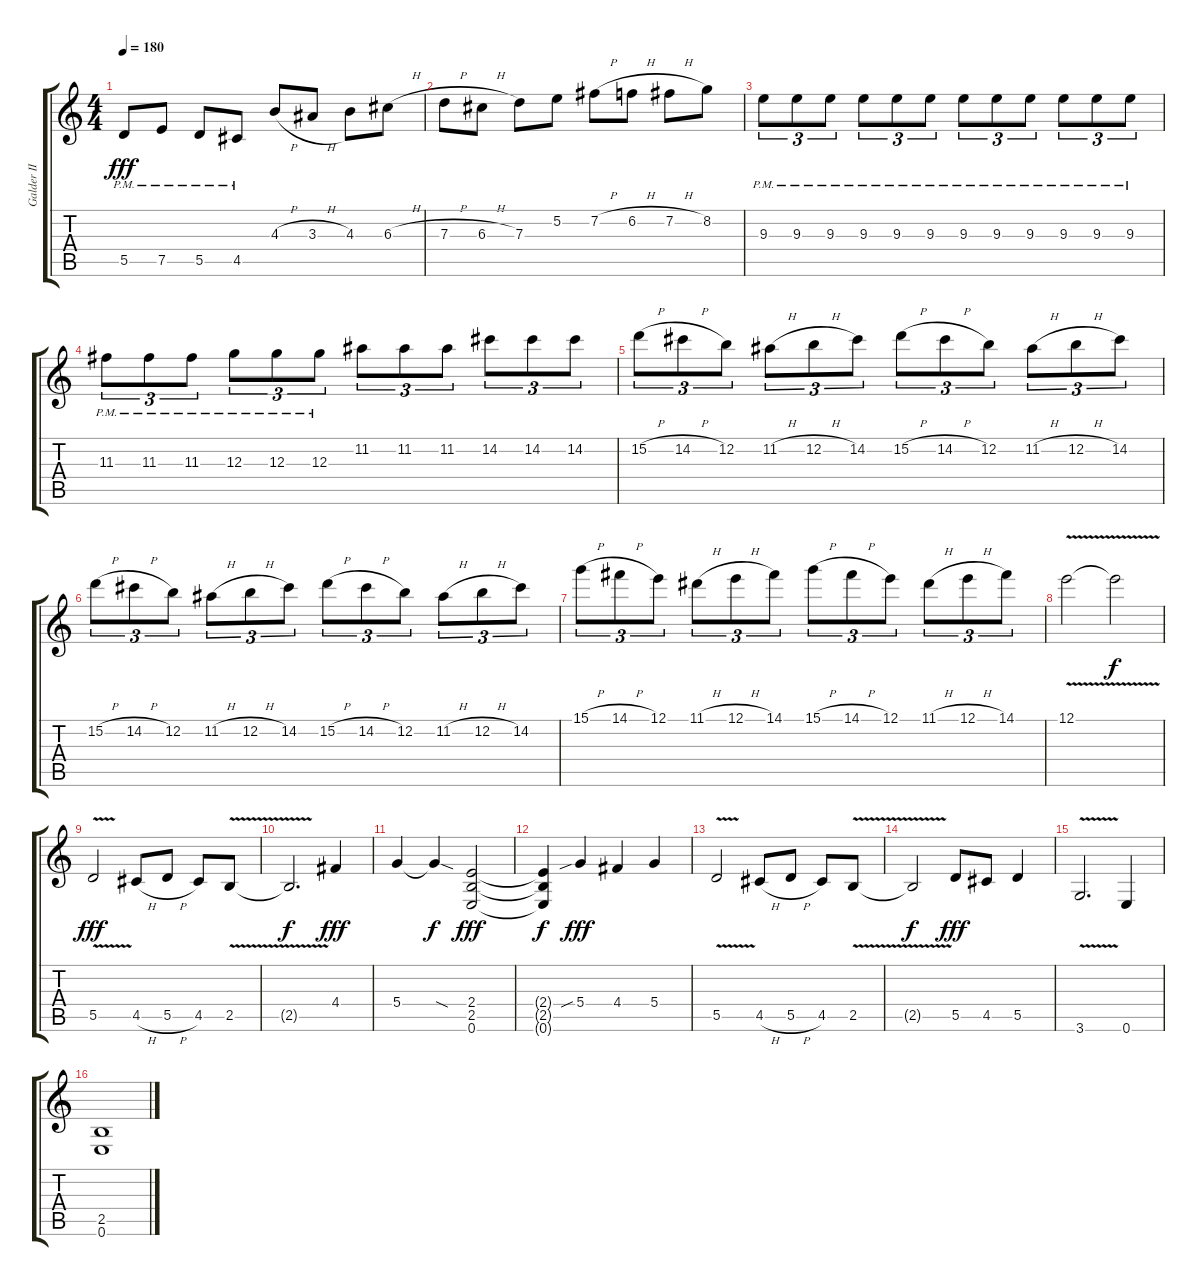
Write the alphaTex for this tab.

\track ("Galder II" "Galder II") {instrument distortionguitar}
\staff {score tabs}
\tuning (E4 B3 G3 D3 A2 E2) {hide}
\ts (4 4)
\tempo 180
\clef g2
\ks c
5.5{pm}.8{dy fff volume 14} 7.5{pm}.8 5.5{pm}.8 4.5{pm}.8 4.3{h}.8 3.3{h}.8 4.3.8 6.3{h}.8 |
7.3{h}.8 6.3{h}.8 7.3.8 5.2.8 7.2{h}.8 6.2{h}.8 7.2{h}.8 8.2.8 |
9.3{pm}.8{tu (3 2)} 9.3{pm}.8{tu (3 2)} 9.3{pm}.8{tu (3 2)} 9.3{pm}.8{tu (3 2)} 9.3{pm}.8{tu (3 2)} 9.3{pm}.8{tu (3 2)} 9.3{pm}.8{tu (3 2)} 9.3{pm}.8{tu (3 2)} 9.3{pm}.8{tu (3 2)} 9.3{pm}.8{tu (3 2)} 9.3{pm}.8{tu (3 2)} 9.3{pm}.8{tu (3 2)} |
11.3{pm}.8{tu (3 2)} 11.3{pm}.8{tu (3 2)} 11.3{pm}.8{tu (3 2)} 12.3{pm}.8{tu (3 2)} 12.3{pm}.8{tu (3 2)} 12.3{pm}.8{tu (3 2)} 11.2.8{tu (3 2)} 11.2.8{tu (3 2)} 11.2.8{tu (3 2)} 14.2.8{tu (3 2)} 14.2.8{tu (3 2)} 14.2.8{tu (3 2)} |
15.2{h}.8{tu (3 2) volume 14} 14.2{h}.8{tu (3 2)} 12.2.8{tu (3 2)} 11.2{h}.8{tu (3 2)} 12.2{h}.8{tu (3 2)} 14.2.8{tu (3 2)} 15.2{h}.8{tu (3 2)} 14.2{h}.8{tu (3 2)} 12.2.8{tu (3 2)} 11.2{h}.8{tu (3 2)} 12.2{h}.8{tu (3 2)} 14.2.8{tu (3 2)} |
15.2{h}.8{tu (3 2)} 14.2{h}.8{tu (3 2)} 12.2.8{tu (3 2)} 11.2{h}.8{tu (3 2)} 12.2{h}.8{tu (3 2)} 14.2.8{tu (3 2)} 15.2{h}.8{tu (3 2)} 14.2{h}.8{tu (3 2)} 12.2.8{tu (3 2)} 11.2{h}.8{tu (3 2)} 12.2{h}.8{tu (3 2)} 14.2.8{tu (3 2)} |
15.1{h}.8{tu (3 2)} 14.1{h}.8{tu (3 2)} 12.1.8{tu (3 2)} 11.1{h}.8{tu (3 2)} 12.1{h}.8{tu (3 2)} 14.1.8{tu (3 2)} 15.1{h}.8{tu (3 2)} 14.1{h}.8{tu (3 2)} 12.1.8{tu (3 2)} 11.1{h}.8{tu (3 2)} 12.1{h}.8{tu (3 2)} 14.1.8{tu (3 2)} |
12.1{v}.2 12.1{t}.2{dy f} |
5.5{v}.2{dy fff volume 14} 4.5{h}.8 5.5{h}.8 4.5.8 2.5{v}.8 |
2.5{t}.2{d dy f} 4.4.4{dy fff} |
5.4.4 5.4{sod t}.4{dy f} (2.4 2.5 0.6).2{dy fff} |
(2.4{t} 2.5{t} 0.6{t}).4{dy f} 5.4{sib}.4{dy fff} 4.4.4 5.4.4 |
5.5{v}.2{volume 13 balance 8 instrument distortionguitar} 4.5{h}.8 5.5{h}.8 4.5.8 2.5{v}.8 |
2.5{t}.2{dy f} 5.5.8{dy fff} 4.5.8 5.5.4 |
3.6{v}.2{d} 0.6.4 |
(2.5 0.6).1
